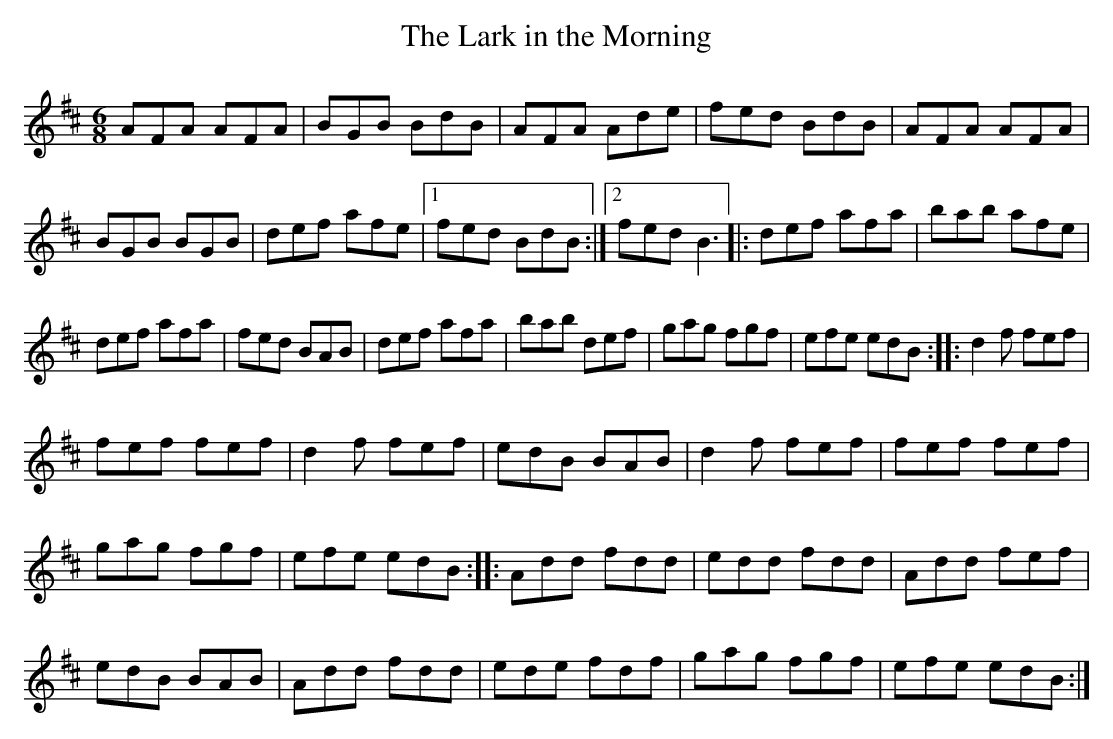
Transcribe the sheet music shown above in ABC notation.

X:1
T:The Lark in the Morning
M:6/8
L:1/8
K:D
AFA AFA | BGB BdB | AFA Ade | fed BdB | AFA AFA |
BGB BGB | def afe |1 fed BdB :|2fed B3 |: def afa | bab afe |
def afa | fed BAB | def afa | bab def | gag fgf | efe edB :: d2 f fef |
fef fef | d2 f fef | edB BAB | d2 f fef | fef fef |
gag fgf | efe edB :: Add fdd | edd fdd | Add fef |
edB BAB | Add fdd | ede fdf | gag fgf | efe edB :|
